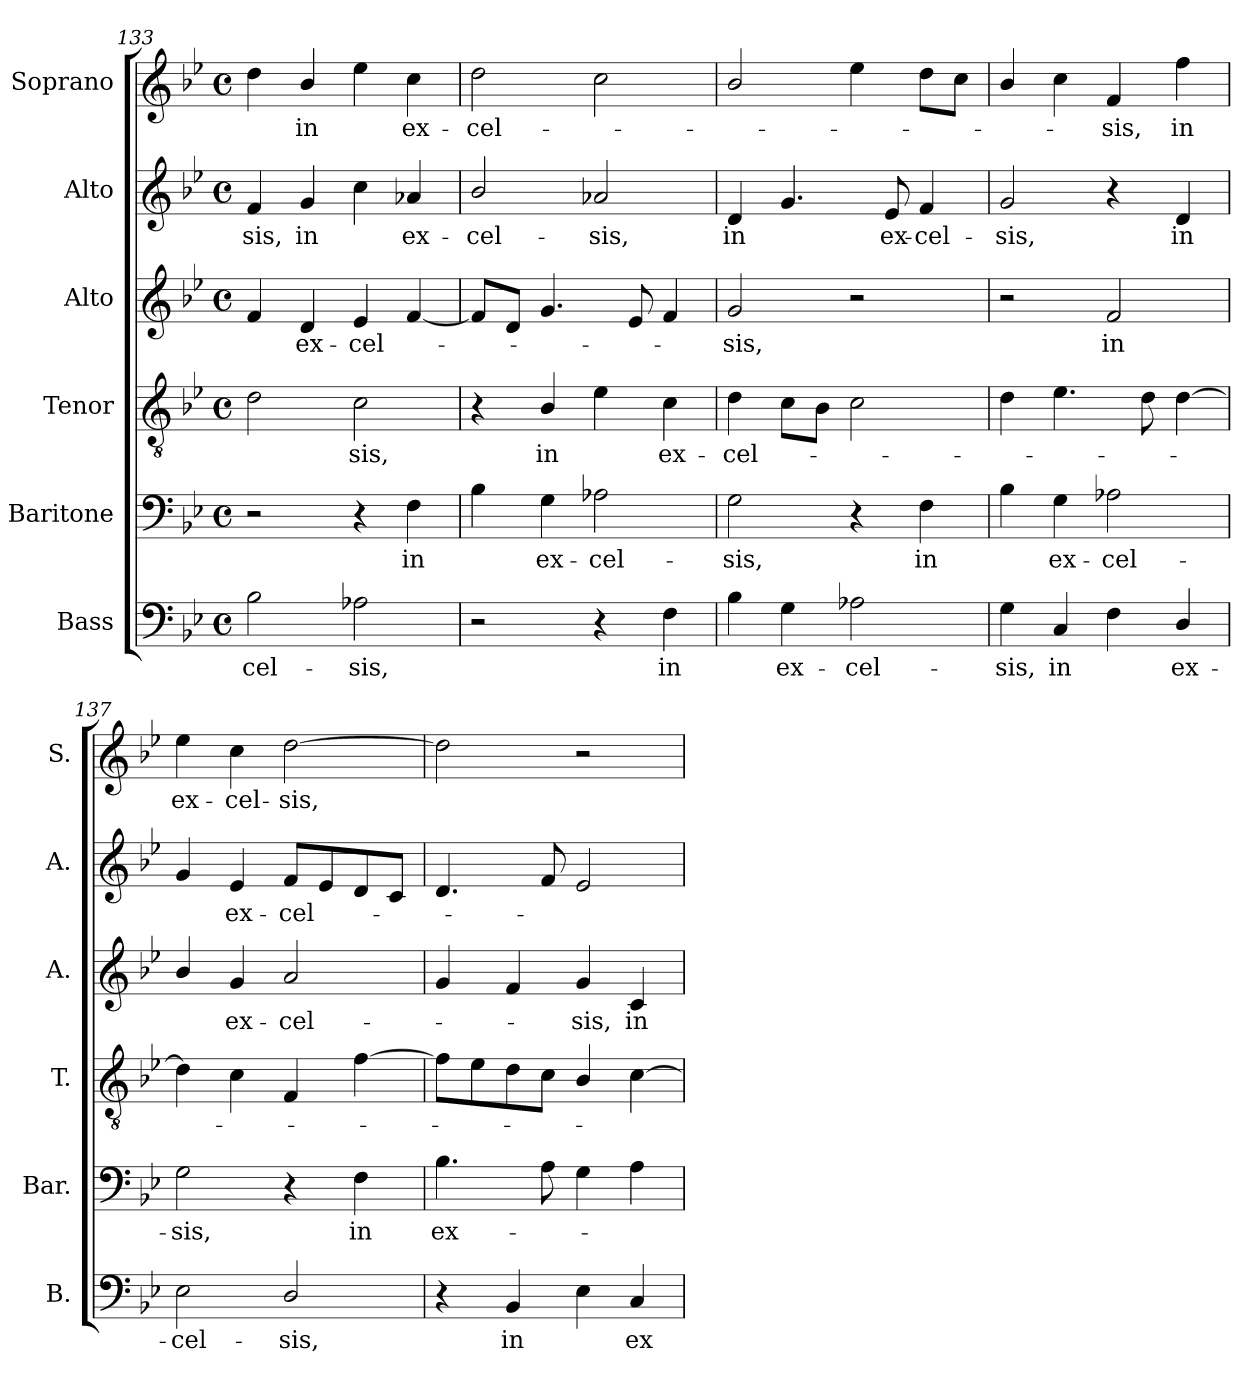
**kern	**text	**kern	**text	**kern	**text	**kern	**text	**kern	**text	**kern	**text
*part6	*part6	*part5	*part5	*part4	*part4	*part3	*part3	*part2	*part2	*part1	*part1
*staff6	*staff6	*staff5	*staff5	*staff4	*staff4	*staff3	*staff3	*staff2	*staff2	*staff1	*staff1
*I"Bass	*	*I"Baritone	*	*I"Tenor	*	*I"Alto	*	*I"Alto	*	*I"Soprano	*
*I'B.	*	*I'Bar.	*	*I'T.	*	*I'A.	*	*I'A.	*	*I'S.	*
*clefF4	*	*clefF4	*	*clefGv2	*	*clefG2	*	*clefG2	*	*clefG2	*
*	*	*	*	*ITrd7c12	*	*	*	*	*	*	*
*k[b-e-]	*	*k[b-e-]	*	*k[b-e-]	*	*k[b-e-]	*	*k[b-e-]	*	*k[b-e-]	*
*B-:	*	*B-:	*	*B-:	*	*B-:	*	*B-:	*	*B-:	*
*M4/4	*	*M4/4	*	*M4/4	*	*M4/4	*	*M4/4	*	*M4/4	*
*met(c)	*	*met(c)	*	*met(c)	*	*met(c)	*	*met(c)	*	*met(c)	*
=133	=133	=133	=133	=133	=133	=133	=133	=133	=133	=133	=133
!	!LO:LY:b:color=#000000	!	!	!	!	!	!	!	!	!	!
!	!	!	!	!	!	!	!	!	!LO:LY:b:color=#000000	!	!
2B-i\	-cel-	2r	.	2Di\	.	4fi/	.	4fi/	-sis,	4ddi\	.
!	!	!	!	!	!	!	!LO:LY:b:color=#000000	!	!	!	!
!	!	!	!	!	!	!	!	!	!LO:LY:b:color=#000000	!	!
!	!	!	!	!	!	!	!	!	!	!	!LO:LY:b:color=#000000
.	.	.	.	.	.	4di/	ex-	4gi/	in	4b-i/	in
!	!LO:LY:b:color=#000000	!	!	!	!	!	!	!	!	!	!
!	!	!	!	!	!LO:LY:b:color=#000000	!	!	!	!	!	!
!	!	!	!	!	!	!	!LO:LY:b:color=#000000	!	!	!	!
2A-Xi\	-sis,	4r	.	2Ci\	-sis,	4e-i/	-cel-	4cci\	.	4ee-i\	.
!	!	!	!LO:LY:b:color=#000000	!	!	!	!	!	!	!	!
!	!	!	!	!	!	!	!	!	!LO:LY:b:color=#000000	!	!
!	!	!	!	!	!	!	!	!	!	!	!LO:LY:b:color=#000000
.	.	4Fi\	in	.	.	[4fi/	.	4a-i/	ex-	4cci\	ex-
=134	=134	=134	=134	=134	=134	=134	=134	=134	=134	=134	=134
!	!	!	!	!	!	!	!	!	!LO:LY:b:color=#000000	!	!
!	!	!	!	!	!	!	!	!	!	!	!LO:LY:b:color=#000000
2r	.	4B-i\	.	4r	.	8fi/L]	.	2b-i/	-cel-	2ddi\	-cel-
.	.	.	.	.	.	8di/J	.	.	.	.	.
!	!	!	!LO:LY:b:color=#000000	!	!	!	!	!	!	!	!
!	!	!	!	!	!LO:LY:b:color=#000000	!	!	!	!	!	!
.	.	4Gi\	ex-	4BB-i/	in	4.gi/	.	.	.	.	.
!	!	!	!LO:LY:b:color=#000000	!	!	!	!	!	!	!	!
!	!	!	!	!	!	!	!	!	!LO:LY:b:color=#000000	!	!
4r	.	2A-i\	-cel-	4E-i\	.	.	.	2a-i/	-sis,	2cci\	.
.	.	.	.	.	.	8e-i/	.	.	.	.	.
!	!LO:LY:b:color=#000000	!	!	!	!	!	!	!	!	!	!
!	!	!	!	!	!LO:LY:b:color=#000000	!	!	!	!	!	!
4Fi\	in	.	.	4Ci\	ex-	4fi/	.	.	.	.	.
=135	=135	=135	=135	=135	=135	=135	=135	=135	=135	=135	=135
!	!	!	!LO:LY:b:color=#000000	!	!	!	!	!	!	!	!
!	!	!	!	!	!LO:LY:b:color=#000000	!	!	!	!	!	!
!	!	!	!	!	!	!	!LO:LY:b:color=#000000	!	!	!	!
!	!	!	!	!	!	!	!	!	!LO:LY:b:color=#000000	!	!
4B-i\	.	2Gi\	-sis,	4Di\	-cel-	2gi/	-sis,	4di/	in	2b-i/	.
!	!LO:LY:b:color=#000000	!	!	!	!	!	!	!	!	!	!
4Gi\	ex-	.	.	8Ci\L	.	.	.	4.gi/	.	.	.
.	.	.	.	8BB-i\J	.	.	.	.	.	.	.
!	!LO:LY:b:color=#000000	!	!	!	!	!	!	!	!	!	!
2A-i\	-cel-	4r	.	2Ci\	.	2r	.	.	.	4ee-i\	.
!	!	!	!	!	!	!	!	!	!LO:LY:b:color=#000000	!	!
.	.	.	.	.	.	.	.	8e-i/	ex-	.	.
!	!	!	!LO:LY:b:color=#000000	!	!	!	!	!	!	!	!
!	!	!	!	!	!	!	!	!	!LO:LY:b:color=#000000	!	!
.	.	4Fi\	in	.	.	.	.	4fi/	-cel-	8ddi\L	.
.	.	.	.	.	.	.	.	.	.	8cci\J	.
=136	=136	=136	=136	=136	=136	=136	=136	=136	=136	=136	=136
!	!LO:LY:b:color=#000000	!	!	!	!	!	!	!	!	!	!
!	!	!	!	!	!	!	!	!	!LO:LY:b:color=#000000	!	!
4Gi\	-sis,	4B-i\	.	4Di\	.	2r	.	2gi/	-sis,	4b-i/	.
!	!LO:LY:b:color=#000000	!	!	!	!	!	!	!	!	!	!
!	!	!	!LO:LY:b:color=#000000	!	!	!	!	!	!	!	!
4Ci/	in	4Gi\	ex-	4.E-i\	.	.	.	.	.	4cci\	.
!	!	!	!LO:LY:b:color=#000000	!	!	!	!	!	!	!	!
!	!	!	!	!	!	!	!LO:LY:b:color=#000000	!	!	!	!
!	!	!	!	!	!	!	!	!	!	!	!LO:LY:b:color=#000000
4Fi\	.	2A-i\	-cel-	.	.	2fi/	in	4r	.	4fi/	-sis,
.	.	.	.	8Di\	.	.	.	.	.	.	.
!	!LO:LY:b:color=#000000	!	!	!	!	!	!	!	!	!	!
!	!	!	!	!	!	!	!	!	!LO:LY:b:color=#000000	!	!
!	!	!	!	!	!	!	!	!	!	!	!LO:LY:b:color=#000000
4Di/	ex-	.	.	[4Di\	.	.	.	4di/	in	4ffi\	in
=137	=137	=137	=137	=137	=137	=137	=137	=137	=137	=137	=137
!	!LO:LY:b:color=#000000	!	!	!	!	!	!	!	!	!	!
!	!	!	!LO:LY:b:color=#000000	!	!	!	!	!	!	!	!
!	!	!	!	!	!	!	!	!	!	!	!LO:LY:b:color=#000000
2E-i\	-cel-	2Gi\	-sis,	4Di\]	.	4b-i/	.	4gi/	.	4ee-i\	ex-
!	!	!	!	!	!	!	!LO:LY:b:color=#000000	!	!	!	!
!	!	!	!	!	!	!	!	!	!LO:LY:b:color=#000000	!	!
!	!	!	!	!	!	!	!	!	!	!	!LO:LY:b:color=#000000
.	.	.	.	4Ci\	.	4gi/	ex-	4e-i/	ex-	4cci\	-cel-
!	!LO:LY:b:color=#000000	!	!	!	!	!	!	!	!	!	!
!	!	!	!	!	!	!	!LO:LY:b:color=#000000	!	!	!	!
!	!	!	!	!	!	!	!	!	!LO:LY:b:color=#000000	!	!
!	!	!	!	!	!	!	!	!	!	!	!LO:LY:b:color=#000000
2Di/	-sis,	4r	.	4FFi/	.	2ai/	-cel-	8fi/L	-cel-	[2ddi\	-sis,
.	.	.	.	.	.	.	.	8e-i/	.	.	.
!	!	!	!LO:LY:b:color=#000000	!	!	!	!	!	!	!	!
.	.	4Fi\	in	[4Fi\	.	.	.	8di/	.	.	.
.	.	.	.	.	.	.	.	8ci/J	.	.	.
!!LO:PB:g=z
=138	=138	=138	=138	=138	=138	=138	=138	=138	=138	=138	=138
!	!	!	!LO:LY:b:color=#000000	!	!	!	!	!	!	!	!
4r	.	4.B-i\	ex-	8Fi\L]	.	4gi/	.	4.di/	.	2ddi\]	.
.	.	.	.	8E-i\	.	.	.	.	.	.	.
!	!LO:LY:b:color=#000000	!	!	!	!	!	!	!	!	!	!
4BB-i/	in	.	.	8Di\	.	4fi/	.	.	.	.	.
.	.	8Ai\	.	8Ci\J	.	.	.	8fi/	.	.	.
!	!	!	!	!	!	!	!LO:LY:b:color=#000000	!	!	!	!
4E-i\	.	4Gi\	.	4BB-i/	.	4gi/	-sis,	2e-i/	.	2r	.
!	!LO:LY:b:color=#000000	!	!	!	!	!	!	!	!	!	!
!	!	!	!	!	!	!	!LO:LY:b:color=#000000	!	!	!	!
4Ci/	ex-	4Ai\	.	[4Ci\	.	4ci/	in	.	.	.	.
=	=	=	=	=	=	=	=	=	=	=	=
*-	*-	*-	*-	*-	*-	*-	*-	*-	*-	*-	*-
